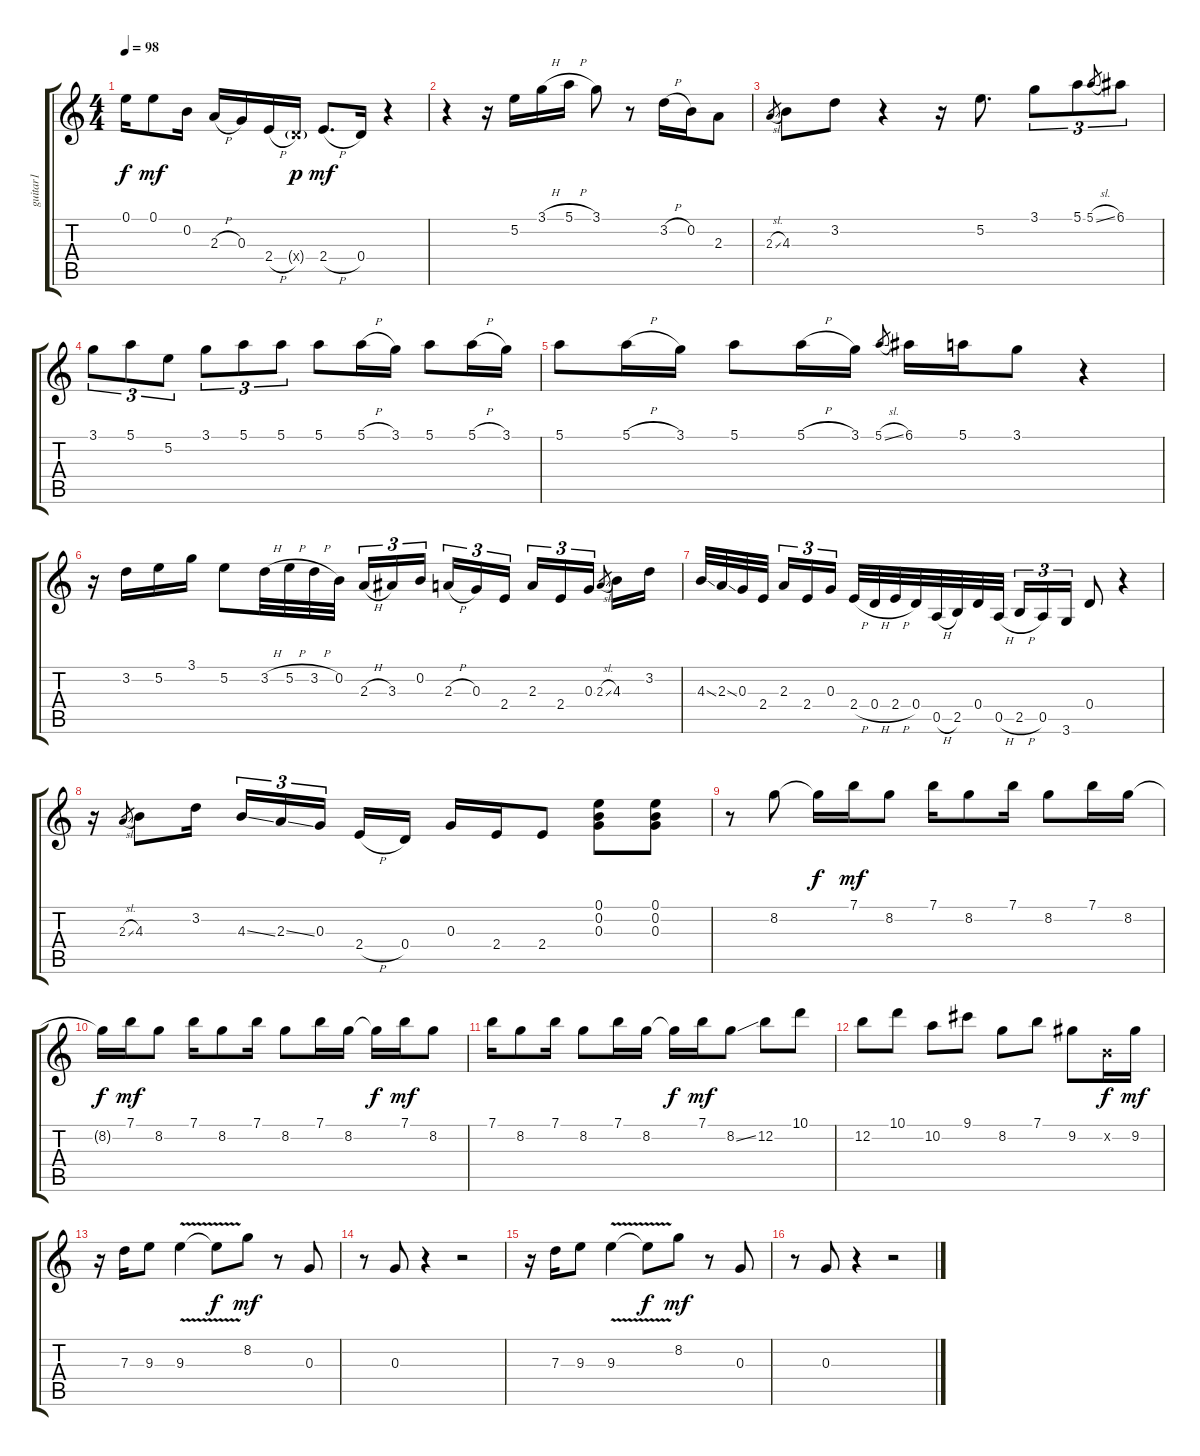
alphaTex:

\track ("guitar1" "guitar1") {instrument electricguitarclean}
\staff {score tabs}
\tuning (E4 B3 G3 D3 A2 E2) {hide}
\ts (4 4)
\tempo 98
\clef g2
\ks c
0.1{t}.16{dy f} 0.1.8{dy mf} 0.2.16 2.3{h}.16 0.3.16 2.4{h}.16 0.4{g x}.16{dy p} 2.4{h}.8{d dy mf} 0.4.16 r.4 |
r.4 r.16 5.2.16 3.1{h}.16 5.1{h}.16 3.1.8 r.8 3.2{h}.16 0.2.16 2.3.8 |
2.3{sl}.8{gr} 4.3.8 3.2.8 r.4 r.16 5.2.8{d} 3.1.8{tu (3 2)} 5.1.8{tu (3 2)} 5.1{sl}.8{gr} 6.1.8{tu (3 2)} |
3.1.8{tu (3 2)} 5.1.8{tu (3 2)} 5.2.8{tu (3 2)} 3.1.8{tu (3 2)} 5.1.8{tu (3 2)} 5.1.8{tu (3 2)} 5.1.8 5.1{h}.16 3.1.16 5.1.8 5.1{h}.16 3.1.16 |
5.1.8 5.1{h}.16 3.1.16 5.1.8 5.1{h}.16 3.1.16 5.1{sl}.8{gr} 6.1.16 5.1.16 3.1.8 r.4 |
r.16 3.2.16 5.2.16 3.1.16 5.2.8 3.2{h}.32 5.2{h}.32 3.2{h}.32 0.2.32 2.3{h}.16{tu (3 2)} 3.3.16{tu (3 2)} 0.2.16{tu (3 2) beam splitsecondary} 2.3{h}.16{tu (3 2)} 0.3.16{tu (3 2)} 2.4.16{tu (3 2)} 2.3.16{tu (3 2)} 2.4.16{tu (3 2)} 0.3.16{tu (3 2)} 2.3{sl}.8{gr beam splitsecondary} 4.3.16 3.2.16 |
4.3{ss}.32 2.3{ss}.32 0.3.32 2.4.32{beam splitsecondary} 2.3.16{tu (3 2)} 2.4.16{tu (3 2)} 0.3.16{tu (3 2)} 2.4{h}.32 0.4{h}.32 2.4{h}.32 0.4.32 0.5{h}.32 2.5.32 0.4.32 0.5{h}.32 2.5{h}.16{tu (3 2)} 0.5.16{tu (3 2)} 3.6.16{tu (3 2)} 0.4.8 r.4 |
r.16 2.3{sl}.8{gr} 4.3.8 3.2.16 4.3{ss}.16{tu (3 2)} 2.3{ss}.16{tu (3 2)} 0.3.16{tu (3 2) beam splitsecondary} 2.4{h}.16 0.4.16 0.3.16 2.4.16 2.4.8 (0.1 0.2 0.3).8 (0.1 0.2 0.3).8 |
r.8 8.2.8 8.2{t}.16{dy f} 7.1.16{dy mf} 8.2.8 7.1.16 8.2.8 7.1.16 8.2.8 7.1.16 8.2.16 |
8.2{t}.16{dy f} 7.1.16{dy mf} 8.2.8 7.1.16 8.2.8 7.1.16 8.2.8 7.1.16 8.2.16 8.2{t}.16{dy f} 7.1.16{dy mf} 8.2.8 |
7.1.16 8.2.8 7.1.16 8.2.8 7.1.16 8.2.16 8.2{t}.16{dy f} 7.1.16{dy mf} 8.2{ss}.8 12.2.8 10.1.8 |
12.2.8 10.1.8 10.2.8 9.1.8 8.2.8 7.1.8 9.2.8 0.2{x}.16{dy f} 9.2.16{dy mf} |
r.16 7.3.16 9.3.8 9.3{v}.4 9.3{t}.8{dy f} 8.2.8{dy mf} r.8 0.3.8 |
r.8 0.3.8 r.4 r.2 |
r.16 7.3.16 9.3.8 9.3{v}.4 9.3{t}.8{dy f} 8.2.8{dy mf} r.8 0.3.8 |
r.8 0.3.8{volume 11} r.4 r.2
